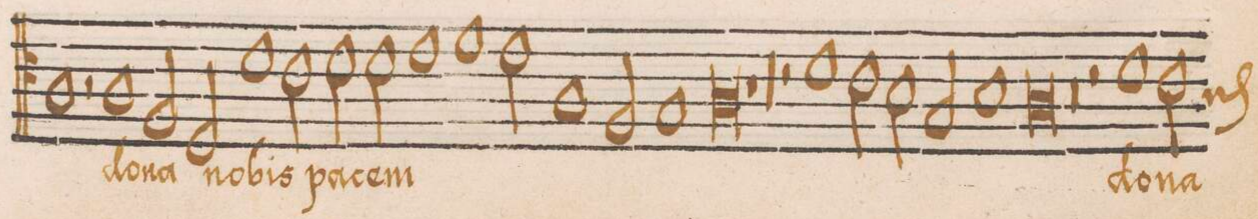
**kern	**text
*I"ALTVS	*
*clefC4	*
*k[]	*
*met(c|)	*
*M2/1	*
1A	.
2r	.
1A	do-
=57	=57
2F/	-na
2D/	no-
1d	-bis
=58	=58
2c\	.
2d\	pa-
2d\	-cem
=59	=59
1e	.
1f	.
=60	=60
2e\	.
1A	.
2F/	.
=61	=61
1G	.
0A	.
=62	=62
1r	.
=63	=63
0r	.
=64	=64
0r	.
=65	=65
2r	.
1d	.
2c\	.
=66	=66
2B\	.
2G/	.
1B	.
=67	=67
0A	.
=68	=68
0r	.
=69	=69
2r	.
1d	do-
*custos:B	*
2c\	-na
=70	=70
*-	*-
